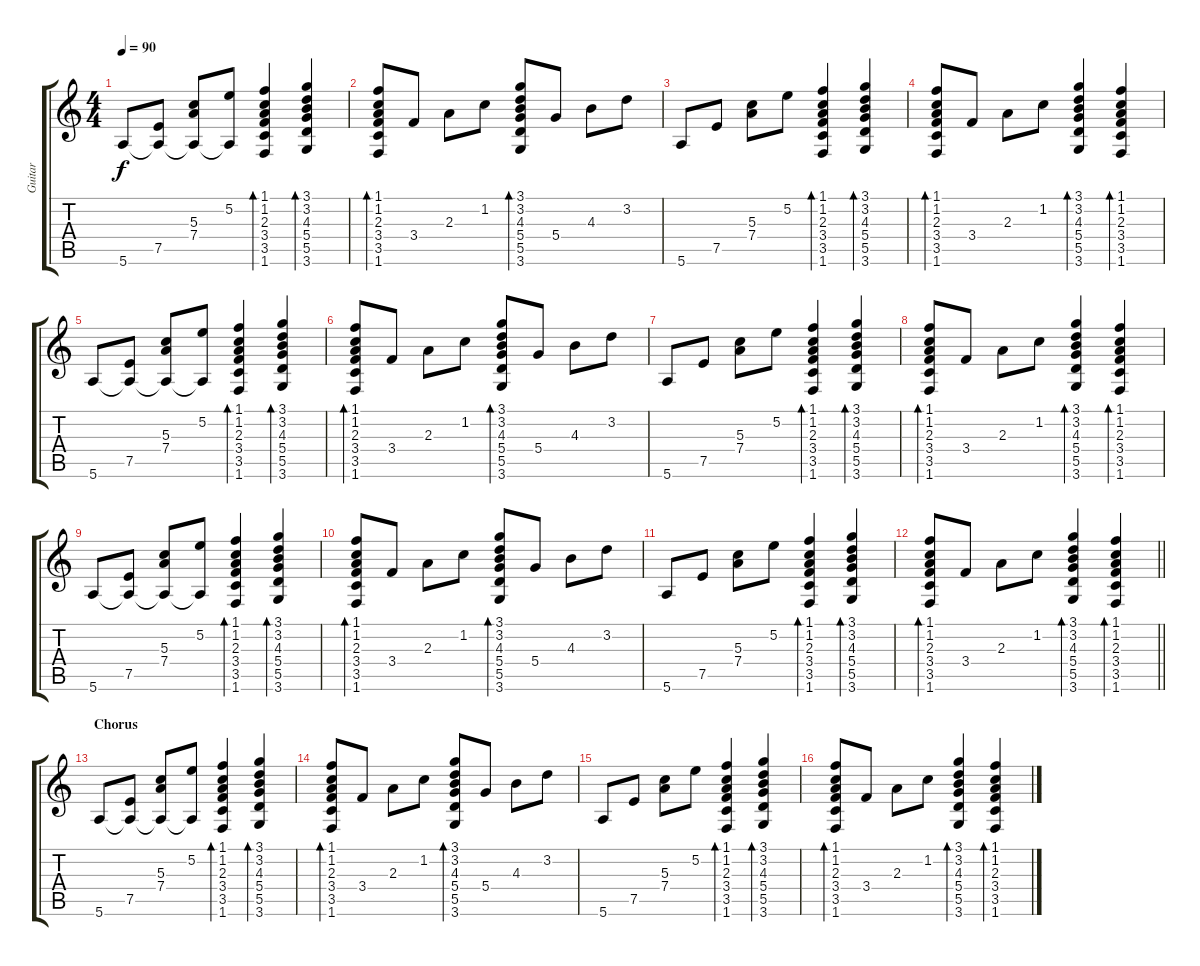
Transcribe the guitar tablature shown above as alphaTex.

\track ("Guitar" "Guitar") {instrument acousticguitarnylon}
\staff {score tabs}
\tuning (E4 B3 G3 D3 A2 E2) {hide}
\ts (4 4)
\tempo 90
\clef g2
\ks aminor
5.6.8{dy f} (7.5 5.6{t}).8 (5.3 7.4 5.6{t}).8 (5.2 5.6{t}).8 (1.1 1.2 2.3 3.4 3.5 1.6).4{bd 120} (3.1 3.2 4.3 5.4 5.5 3.6).4{bd 120} |
(1.1 1.2 2.3 3.4 3.5 1.6).8{bd 120} 3.4.8 2.3.8 1.2.8 (3.1 3.2 4.3 5.4 5.5 3.6).8{bd 120} 5.4.8 4.3.8 3.2.8 |
5.6.8 7.5.8 (5.3 7.4).8 5.2.8 (1.1 1.2 2.3 3.4 3.5 1.6).4{bd 120} (3.1 3.2 4.3 5.4 5.5 3.6).4{bd 120} |
(1.1 1.2 2.3 3.4 3.5 1.6).8{bd 120} 3.4.8 2.3.8 1.2.8 (3.1 3.2 4.3 5.4 5.5 3.6).4{bd 120} (1.1 1.2 2.3 3.4 3.5 1.6).4{bd 120} |
5.6.8 (7.5 5.6{t}).8 (5.3 7.4 5.6{t}).8 (5.2 5.6{t}).8 (1.1 1.2 2.3 3.4 3.5 1.6).4{bd 120} (3.1 3.2 4.3 5.4 5.5 3.6).4{bd 120} |
(1.1 1.2 2.3 3.4 3.5 1.6).8{bd 120} 3.4.8 2.3.8 1.2.8 (3.1 3.2 4.3 5.4 5.5 3.6).8{bd 120} 5.4.8 4.3.8 3.2.8 |
5.6.8 7.5.8 (5.3 7.4).8 5.2.8 (1.1 1.2 2.3 3.4 3.5 1.6).4{bd 120} (3.1 3.2 4.3 5.4 5.5 3.6).4{bd 120} |
(1.1 1.2 2.3 3.4 3.5 1.6).8{bd 120} 3.4.8 2.3.8 1.2.8 (3.1 3.2 4.3 5.4 5.5 3.6).4{bd 120} (1.1 1.2 2.3 3.4 3.5 1.6).4{bd 120} |
5.6.8 (7.5 5.6{t}).8 (5.3 7.4 5.6{t}).8 (5.2 5.6{t}).8 (1.1 1.2 2.3 3.4 3.5 1.6).4{bd 120} (3.1 3.2 4.3 5.4 5.5 3.6).4{bd 120} |
(1.1 1.2 2.3 3.4 3.5 1.6).8{bd 120} 3.4.8 2.3.8 1.2.8 (3.1 3.2 4.3 5.4 5.5 3.6).8{bd 120} 5.4.8 4.3.8 3.2.8 |
5.6.8 7.5.8 (5.3 7.4).8 5.2.8 (1.1 1.2 2.3 3.4 3.5 1.6).4{bd 120} (3.1 3.2 4.3 5.4 5.5 3.6).4{bd 120} |
\barLineRight lightlight
(1.1 1.2 2.3 3.4 3.5 1.6).8{bd 120} 3.4.8 2.3.8 1.2.8 (3.1 3.2 4.3 5.4 5.5 3.6).4{bd 120} (1.1 1.2 2.3 3.4 3.5 1.6).4{bd 120} |
\section ("" "Chorus")
5.6.8 (7.5 5.6{t}).8 (5.3 7.4 5.6{t}).8 (5.2 5.6{t}).8 (1.1 1.2 2.3 3.4 3.5 1.6).4{bd 120} (3.1 3.2 4.3 5.4 5.5 3.6).4{bd 120} |
(1.1 1.2 2.3 3.4 3.5 1.6).8{bd 120} 3.4.8 2.3.8 1.2.8 (3.1 3.2 4.3 5.4 5.5 3.6).8{bd 120} 5.4.8 4.3.8 3.2.8 |
5.6.8 7.5.8 (5.3 7.4).8 5.2.8 (1.1 1.2 2.3 3.4 3.5 1.6).4{bd 120} (3.1 3.2 4.3 5.4 5.5 3.6).4{bd 120} |
(1.1 1.2 2.3 3.4 3.5 1.6).8{bd 120} 3.4.8 2.3.8 1.2.8 (3.1 3.2 4.3 5.4 5.5 3.6).4{bd 120} (1.1 1.2 2.3 3.4 3.5 1.6).4{bd 120}
